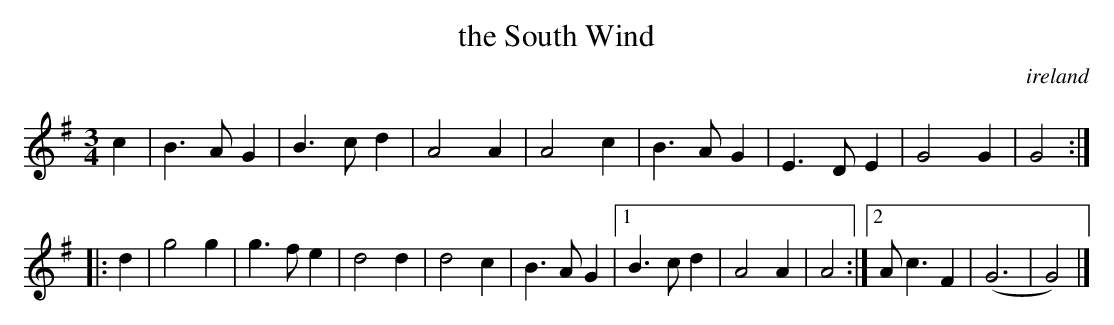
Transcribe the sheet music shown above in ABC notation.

X:1
T:the South Wind
O:ireland
M:3/4
K:G
c2|\
B3A G2|B3c d2|A4 A2|A4 c2|\
B3A G2|E3D E2|G4 G2|G4::
d2|\
g4 g2|g3f e2|d4 d2|d4 c2|B3AG2\
|1 B3cd2|A4 A2|A4 :|2 Ac3 F2|(G6|G4)|]
